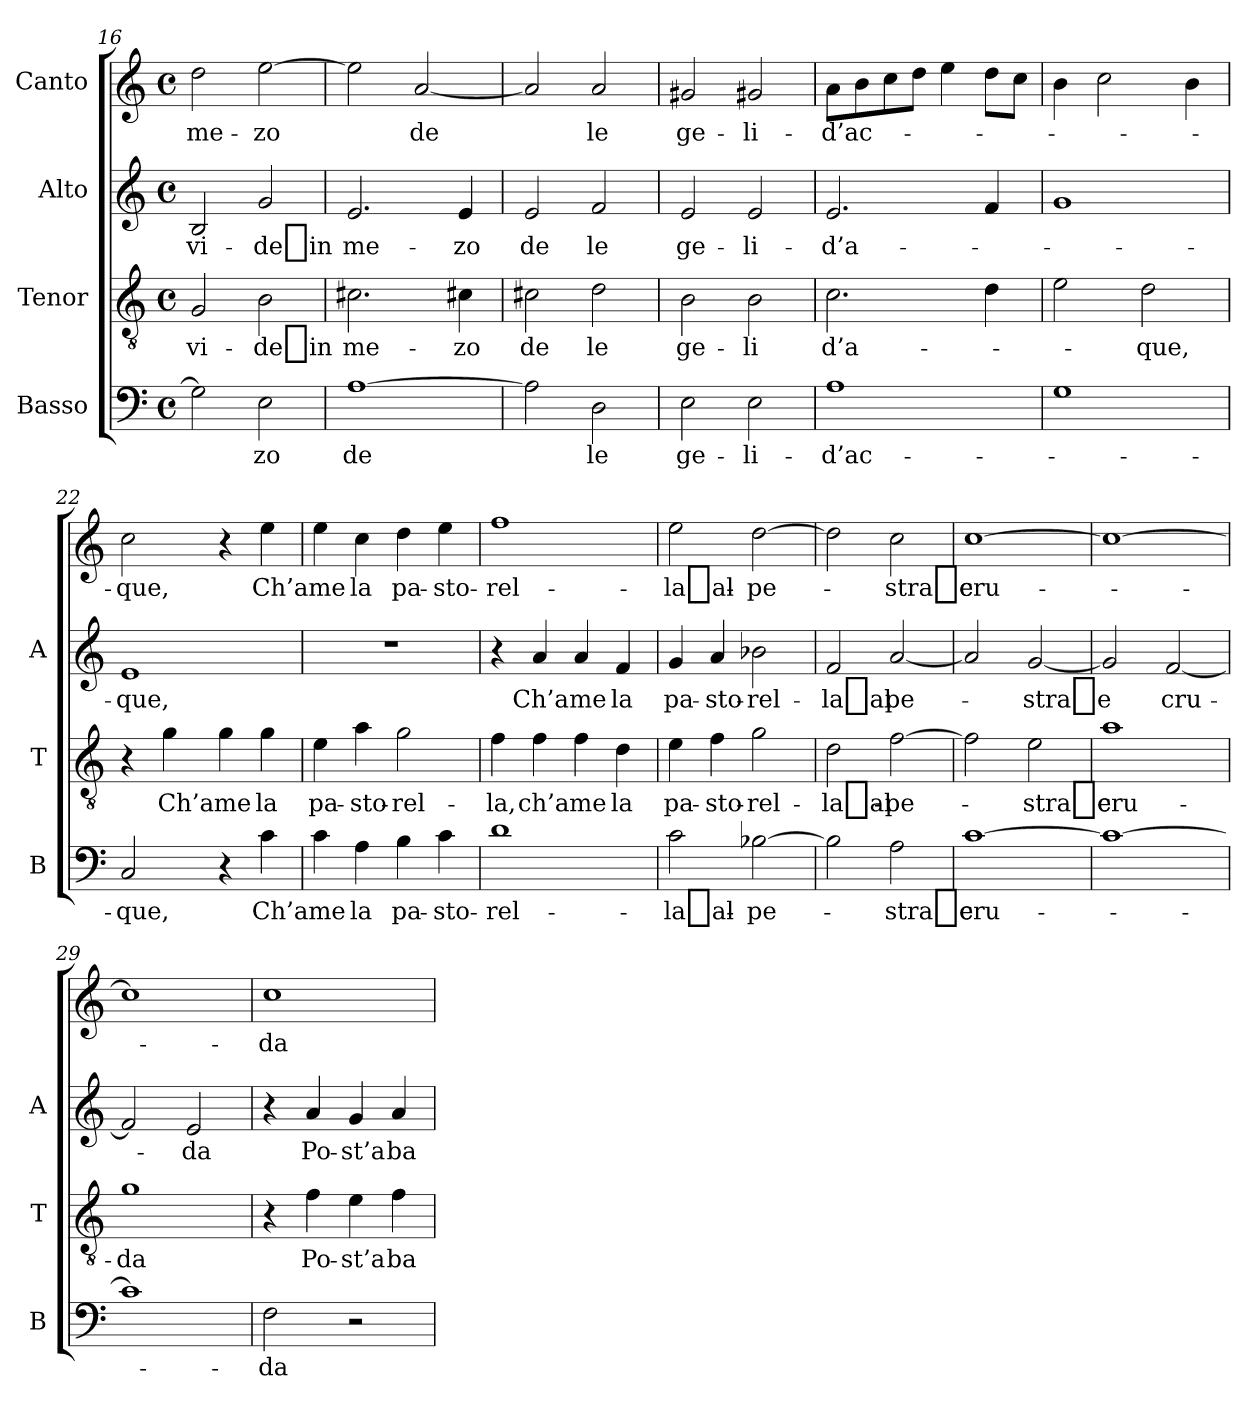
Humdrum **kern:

**kern	**text	**kern	**text	**kern	**text	**kern	**text
*part4	*part4	*part3	*part3	*part2	*part2	*part1	*part1
*staff4	*staff4	*staff3	*staff3	*staff2	*staff2	*staff1	*staff1
*I"Basso	*	*I"Tenor	*	*I"Alto	*	*I"Canto	*
*I'B	*	*I'T	*	*I'A	*	*	*
*clefF4	*	*clefGv2	*	*clefG2	*	*clefG2	*
*k[]	*	*k[]	*	*k[]	*	*k[]	*
*C:	*	*C:	*	*C:	*	*C:	*
*M4/4	*	*M4/4	*	*M4/4	*	*M4/4	*
*met(c)	*	*met(c)	*	*met(c)	*	*met(c)	*
=16	=16	=16	=16	=16	=16	=16	=16
2G]	.	2G	vi-	2B	vi-	2dd	me-
2E	-zo	2B	-de_in	2g	-de_in	[2ee	-zo
=17	=17	=17	=17	=17	=17	=17	=17
[1A	-de	2.c#X	me-	2.e	me-	2ee]	.
.	.	.	.	.	.	[2a	-de
.	.	4c#X	-zo	4e	-zo	.	.
=18	=18	=18	=18	=18	=18	=18	=18
2A]	.	2c#X	-de	2e	-de	2a]	.
2D	-le	2d	-le	2f	-le	2a	-le
=19	=19	=19	=19	=19	=19	=19	=19
2E	ge-	2B	ge-	2e	ge-	2g#X	ge-
2E	li-	2B	-li	2e	li-	2g#X	li-
=20	=20	=20	=20	=20	=20	=20	=20
1A	d’ac-	2.c	d’a-	2.e	d’a-	8aL	d’ac-
.	.	.	.	.	.	8b	.
.	.	.	.	.	.	8cc	.
.	.	.	.	.	.	8ddJ	.
.	.	.	.	.	.	4ee	.
.	.	4d	.	4f	.	8ddL	.
.	.	.	.	.	.	8ccJ	.
=21	=21	=21	=21	=21	=21	=21	=21
1G	.	2e	.	1g	.	4b	.
.	.	.	.	.	.	2cc	.
.	.	2d	-que,	.	.	.	.
.	.	.	.	.	.	4b	.
!!LO:PB:g=z
=22	=22	=22	=22	=22	=22	=22	=22
2C	-que,	4r	.	1e	-que,	2cc	-que,
.	.	4g	-Ch’a	.	.	.	.
4r	.	4g	-me	.	.	4r	.
4c	-Ch’a	4g	-la	.	.	4ee	-Ch’a
=23	=23	=23	=23	=23	=23	=23	=23
4c	-me	4e	pa-	1r	.	4ee	-me
4A	-la	4a	sto-	.	.	4cc	-la
4B	pa-	2g	rel-	.	.	4dd	pa-
4c	sto-	.	.	.	.	4ee	sto-
=24	=24	=24	=24	=24	=24	=24	=24
1d	rel-	4f	-la,	4r	.	1ff	rel-
.	.	4f	-ch’a	4a	-Ch’a	.	.
.	.	4f	-me	4a	-me	.	.
.	.	4d	-la	4f	-la	.	.
=25	=25	=25	=25	=25	=25	=25	=25
2c	la_al-	4e	pa-	4g	pa-	2ee	la_al-
.	.	4f	sto-	4a	sto-	.	.
[2B-X	pe-	2g	rel-	2b-X	rel-	[2dd	pe-
=26	=26	=26	=26	=26	=26	=26	=26
2B-]	.	2d	la_al-	2f	-la_al	2dd]	.
2A	-stra_e	[2f	pe-	[2a	pe-	2cc	-stra_e
=27	=27	=27	=27	=27	=27	=27	=27
[1c	cru-	2f]	.	2a]	.	[1cc	cru-
.	.	2e	-stra_e	[2g	-stra_e	.	.
=28	=28	=28	=28	=28	=28	=28	=28
1c_	.	1a	cru-	2g]	.	1cc_	.
.	.	.	.	[2f	cru-	.	.
=29	=29	=29	=29	=29	=29	=29	=29
1c]	.	1g	-da	2f]	.	1cc]	.
.	.	.	.	2e	-da	.	.
=30	=30	=30	=30	=30	=30	=30	=30
2F	-da	4r	.	4r	.	1cc	-da
.	.	4f	Po-	4a	Po-	.	.
2r	.	4e	-st’a	4g	-st’a	.	.
.	.	4f	ba-	4a	ba-	.	.
=	=	=	=	=	=	=	=
*-	*-	*-	*-	*-	*-	*-	*-
